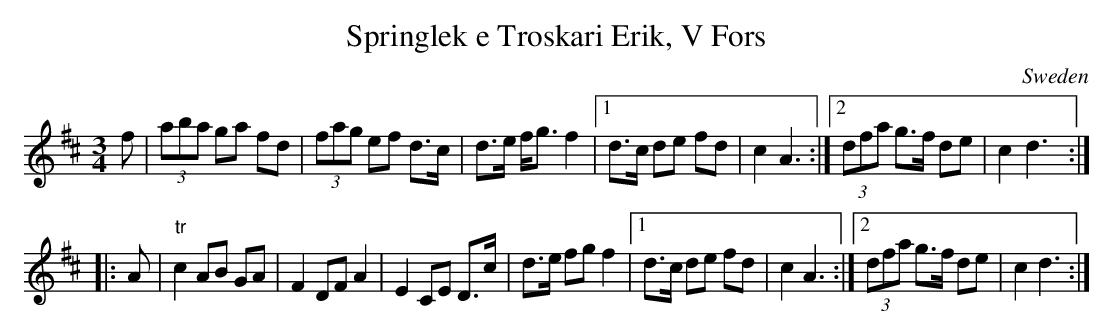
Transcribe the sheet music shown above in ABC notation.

X:1
T:Springlek e Troskari Erik, V Fors
M:3/4
O:Sweden
K:D major
f|\
(3aba ga fd|(3fag ef d>c|d>e f<g f2\
|1  d>c de fd|c2 A3\
:|2 (3dfa g>f de|c2 d3 ::
A|\
"tr"c2 AB GA|F2 DF A2|E2 CE D>c|d>e fg f2\
|1  d>c de fd|c2 A3 \
:|2 (3dfa g>f de|c2 d3:|
